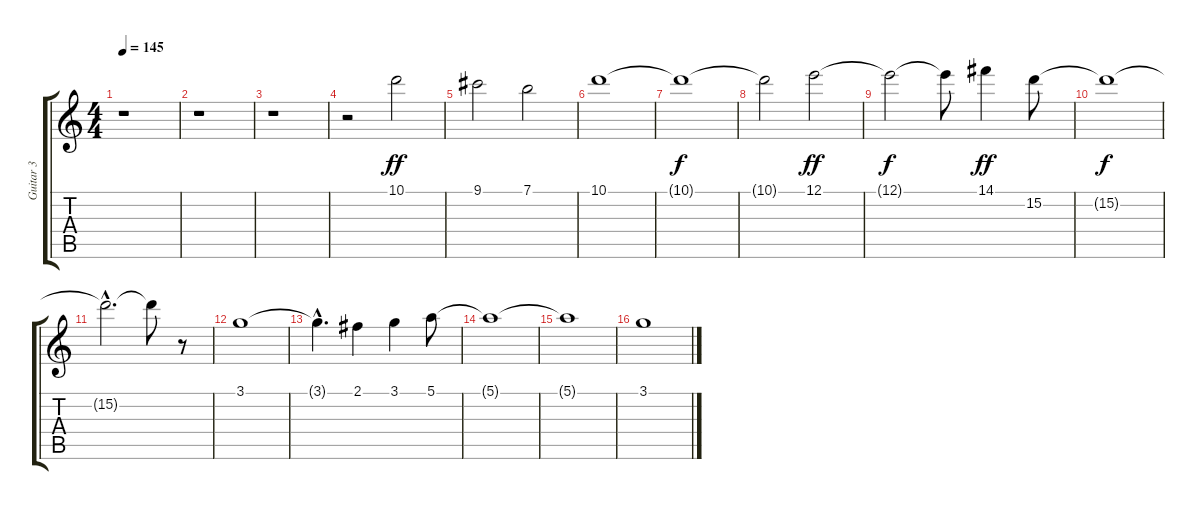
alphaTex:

\track ("Guitar 3" "Guitar 3") {instrument overdrivenguitar}
\staff {score tabs}
\tuning (E4 B3 G3 D3 A2 E2) {hide}
\ts (4 4)
\tempo 145
\clef g2
\ks c
r.1{dy f} |
r.1 |
r.1 |
r.2 10.1.2{dy ff} |
9.1.2 7.1.2 |
10.1.1 |
10.1{t}.1{dy f} |
10.1{t}.2 12.1.2{dy ff} |
12.1{t}.2{dy f} 12.1{t}.8 14.1.4{dy ff} 15.2.8 |
15.2{t}.1{dy f} |
15.2{hac t}.2{d} 15.2{t}.8 r.8 |
3.1.1 |
3.1{hac t}.4{d} 2.1.4 3.1.4 5.1.8 |
5.1{t}.1 |
5.1{t}.1 |
3.1.1
